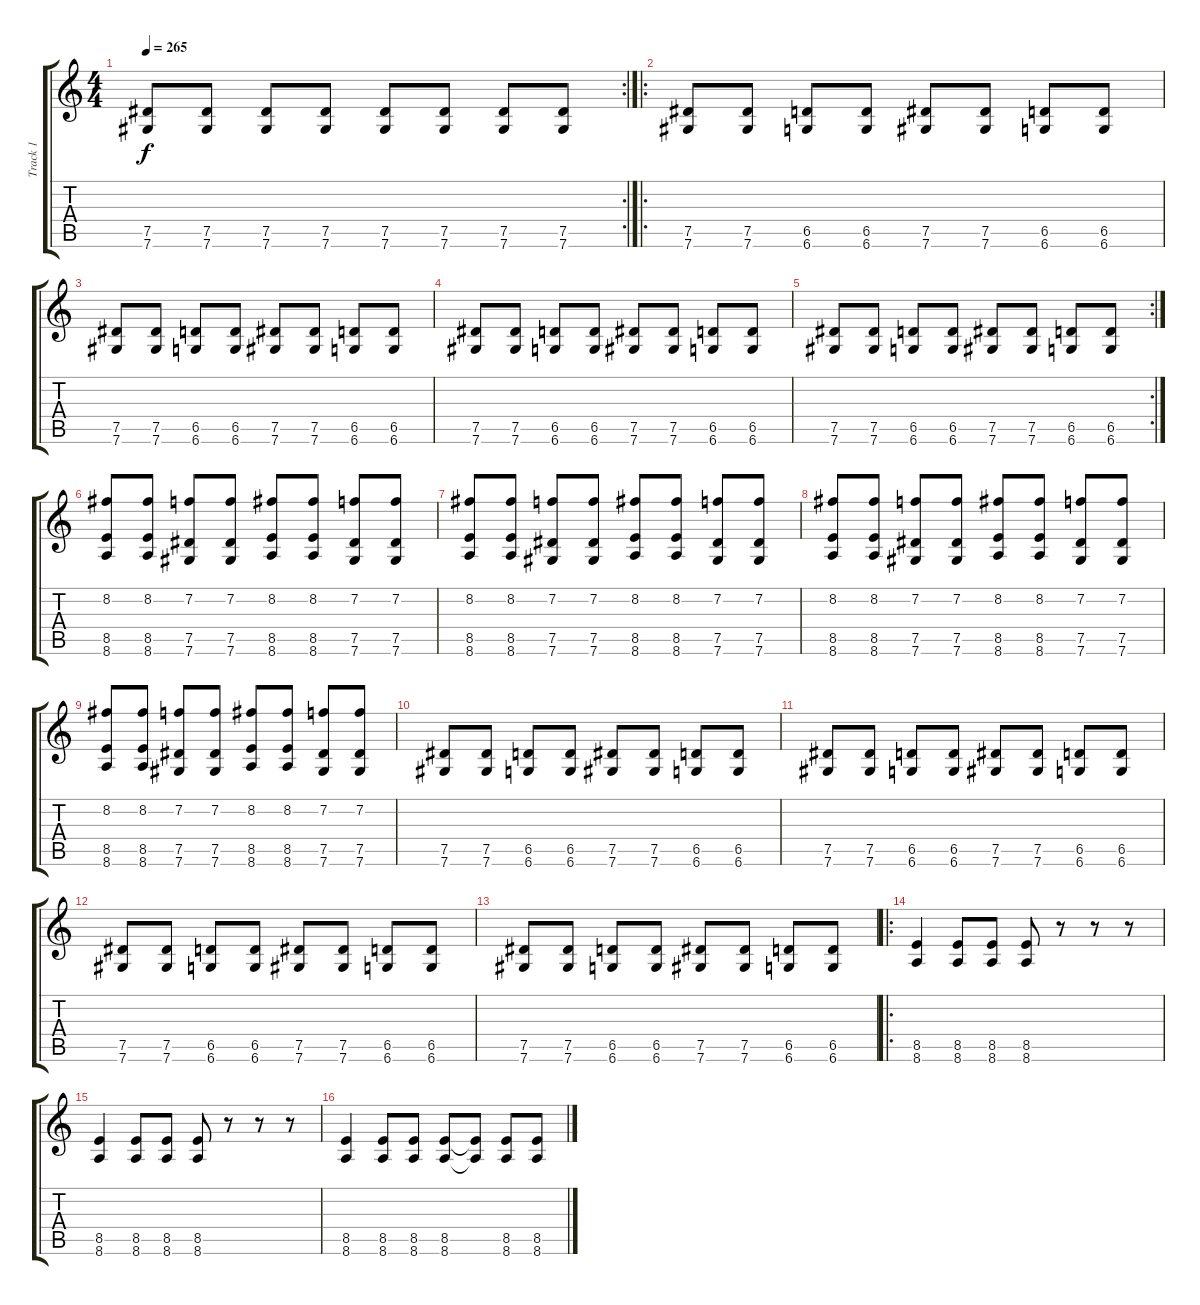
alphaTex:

\track ("Track 1" "Track 1") {instrument distortionguitar}
\staff {score tabs}
\tuning (Eb4 Bb3 Gb3 Db3 Ab2 Db2) {hide}
\rc 2
\ts (4 4)
\tempo 265
\clef g2
\ks c
(7.5 7.6).8{dy f} (7.5 7.6).8 (7.5 7.6).8 (7.5 7.6).8 (7.5 7.6).8 (7.5 7.6).8 (7.5 7.6).8 (7.5 7.6).8 |
\ro
(7.5 7.6).8 (7.5 7.6).8 (6.5 6.6).8 (6.5 6.6).8 (7.5 7.6).8 (7.5 7.6).8 (6.5 6.6).8 (6.5 6.6).8 |
(7.5 7.6).8 (7.5 7.6).8 (6.5 6.6).8 (6.5 6.6).8 (7.5 7.6).8 (7.5 7.6).8 (6.5 6.6).8 (6.5 6.6).8 |
(7.5 7.6).8 (7.5 7.6).8 (6.5 6.6).8 (6.5 6.6).8 (7.5 7.6).8 (7.5 7.6).8 (6.5 6.6).8 (6.5 6.6).8 |
\rc 2
(7.5 7.6).8 (7.5 7.6).8 (6.5 6.6).8 (6.5 6.6).8 (7.5 7.6).8 (7.5 7.6).8 (6.5 6.6).8 (6.5 6.6).8 |
(8.2 8.5 8.6).8 (8.2 8.5 8.6).8 (7.2 7.5 7.6).8 (7.2 7.5 7.6).8 (8.2 8.5 8.6).8 (8.2 8.5 8.6).8 (7.2 7.5 7.6).8 (7.2 7.5 7.6).8 |
(8.2 8.5 8.6).8 (8.2 8.5 8.6).8 (7.2 7.5 7.6).8 (7.2 7.5 7.6).8 (8.2 8.5 8.6).8 (8.2 8.5 8.6).8 (7.2 7.5 7.6).8 (7.2 7.5 7.6).8 |
(8.2 8.5 8.6).8 (8.2 8.5 8.6).8 (7.2 7.5 7.6).8 (7.2 7.5 7.6).8 (8.2 8.5 8.6).8 (8.2 8.5 8.6).8 (7.2 7.5 7.6).8 (7.2 7.5 7.6).8 |
(8.2 8.5 8.6).8 (8.2 8.5 8.6).8 (7.2 7.5 7.6).8 (7.2 7.5 7.6).8 (8.2 8.5 8.6).8 (8.2 8.5 8.6).8 (7.2 7.5 7.6).8 (7.2 7.5 7.6).8 |
(7.5 7.6).8 (7.5 7.6).8 (6.5 6.6).8 (6.5 6.6).8 (7.5 7.6).8 (7.5 7.6).8 (6.5 6.6).8 (6.5 6.6).8 |
(7.5 7.6).8 (7.5 7.6).8 (6.5 6.6).8 (6.5 6.6).8 (7.5 7.6).8 (7.5 7.6).8 (6.5 6.6).8 (6.5 6.6).8 |
(7.5 7.6).8 (7.5 7.6).8 (6.5 6.6).8 (6.5 6.6).8 (7.5 7.6).8 (7.5 7.6).8 (6.5 6.6).8 (6.5 6.6).8 |
(7.5 7.6).8 (7.5 7.6).8 (6.5 6.6).8 (6.5 6.6).8 (7.5 7.6).8 (7.5 7.6).8 (6.5 6.6).8 (6.5 6.6).8 |
\ro
(8.5 8.6).4 (8.5 8.6).8 (8.5 8.6).8 (8.5 8.6).8 r.8 r.8 r.8 |
(8.5 8.6).4 (8.5 8.6).8 (8.5 8.6).8 (8.5 8.6).8 r.8 r.8 r.8 |
(8.5 8.6).4 (8.5 8.6).8 (8.5 8.6).8 (8.5 8.6).8 (8.5{t} 8.6{t}).8 (8.5 8.6).8 (8.5 8.6).8
